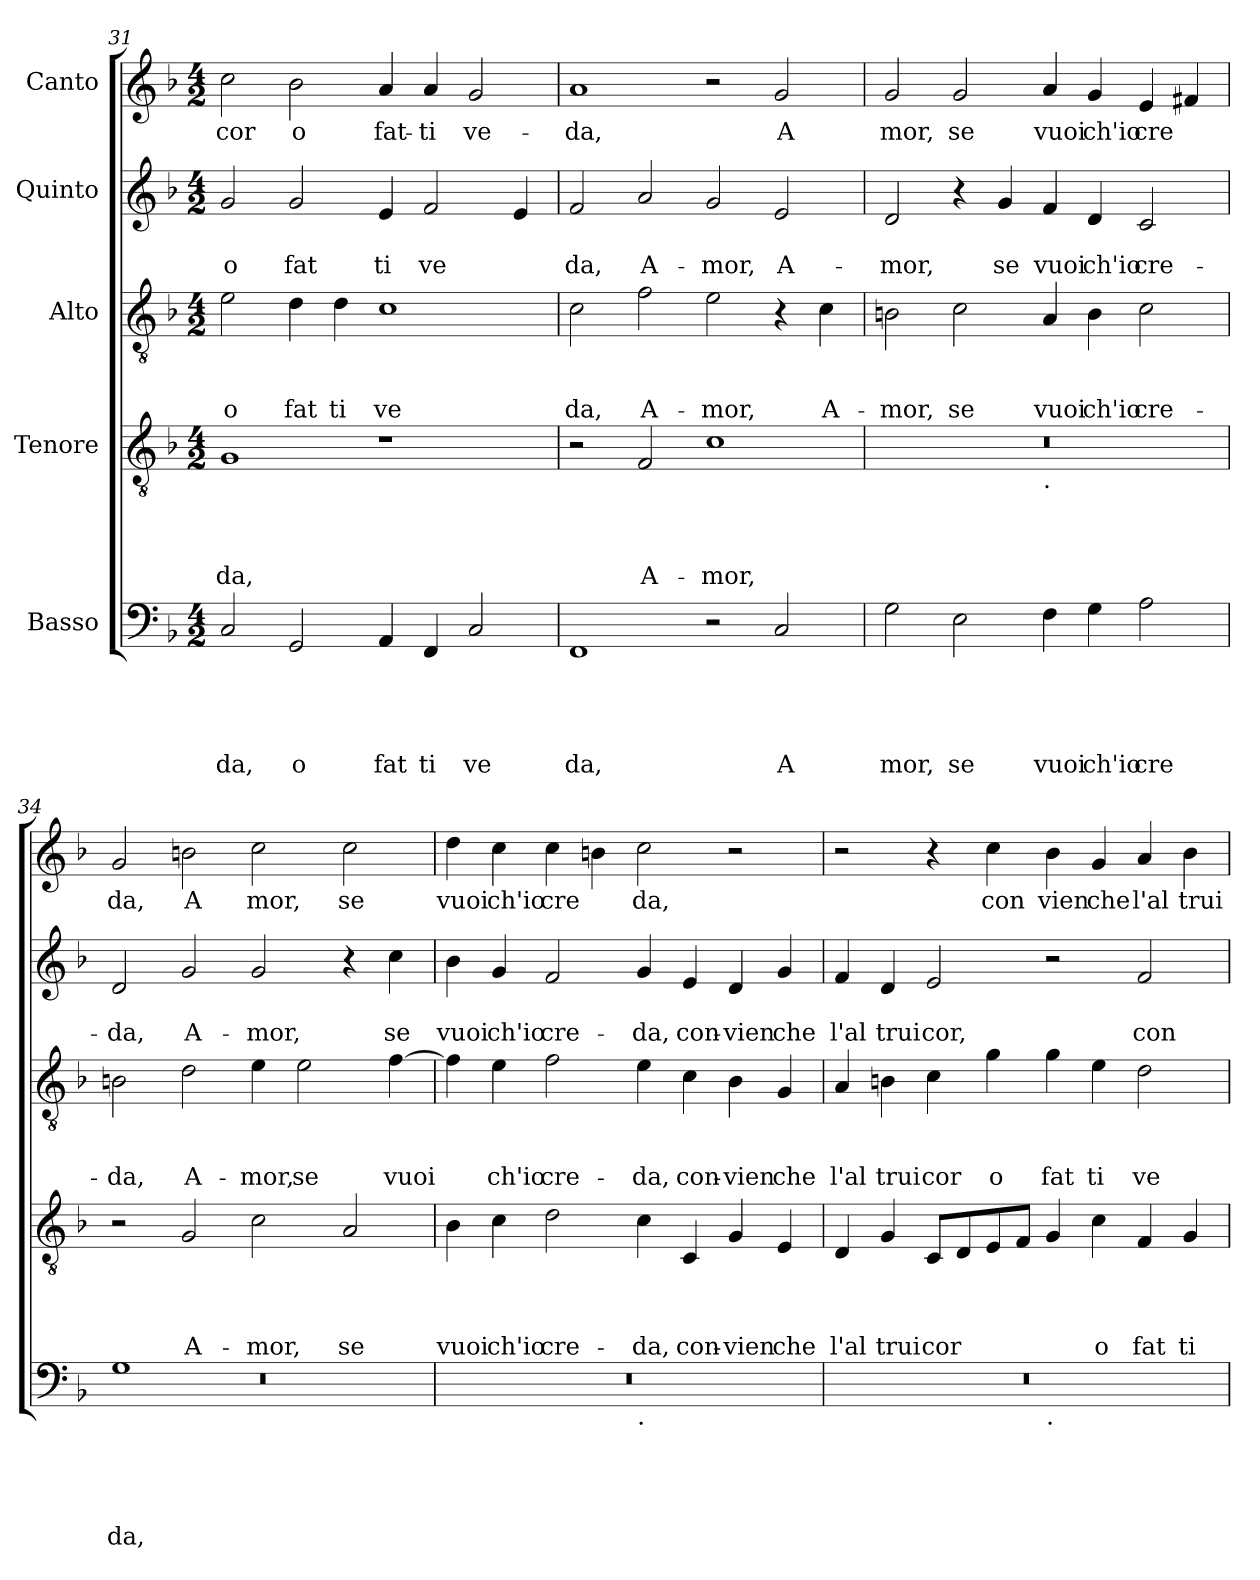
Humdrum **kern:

**kern	**text	**text	**text	**text	**text	**kern	**text	**text	**text	**text	**kern	**text	**text	**text	**kern	**text	**text	**kern	**text
*part5	*part5	*part5	*part5	*part5	*part5	*part4	*part4	*part4	*part4	*part4	*part3	*part3	*part3	*part3	*part2	*part2	*part2	*part1	*part1
*staff5	*staff5	*staff5	*staff5	*staff5	*staff5	*staff4	*staff4	*staff4	*staff4	*staff4	*staff3	*staff3	*staff3	*staff3	*staff2	*staff2	*staff2	*staff1	*staff1
*I"Basso	*	*	*	*	*	*I"Tenore	*	*	*	*	*I"Alto	*	*	*	*I"Quinto	*	*	*I"Canto	*
*clefF4	*	*	*	*	*	*clefGv2	*	*	*	*	*clefGv2	*	*	*	*clefG2	*	*	*clefG2	*
*k[b-]	*	*	*	*	*	*k[b-]	*	*	*	*	*k[b-]	*	*	*	*k[b-]	*	*	*k[b-]	*
*F:	*	*	*	*	*	*F:	*	*	*	*	*F:	*	*	*	*F:	*	*	*F:	*
*M4/2	*	*	*	*	*	*M4/2	*	*	*	*	*M4/2	*	*	*	*M4/2	*	*	*M4/2	*
=31	=31	=31	=31	=31	=31	=31	=31	=31	=31	=31	=31	=31	=31	=31	=31	=31	=31	=31	=31
!	!	!	!	!	!LO:LY:b	!	!	!	!	!LO:LY:b	!	!	!	!LO:LY:b	!	!	!LO:LY:b	!	!LO:LY:b
2C/	.	.	.	.	da,	1G	.	.	.	da,	2e\	.	.	o	2g/	.	o	2cc\	cor
!	!	!	!	!	!LO:LY:b	!	!	!	!	!	!	!	!	!LO:LY:b	!	!	!LO:LY:b	!	!LO:LY:b
2GG/	.	.	.	.	o	.	.	.	.	.	4d\	.	.	fat	2g/	.	fat	2b-\	o
!	!	!	!	!	!	!	!	!	!	!	!	!	!	!LO:LY:b	!	!	!	!	!
.	.	.	.	.	.	.	.	.	.	.	4d\	.	.	ti	.	.	.	.	.
!	!	!	!	!	!LO:LY:b	!	!	!	!	!	!	!	!	!LO:LY:b	!	!	!LO:LY:b	!	!LO:LY:b
4AA/	.	.	.	.	fat	1r	.	.	.	.	1c	.	.	ve	4e/	.	ti	4a/	fat-
!	!	!	!	!	!LO:LY:b	!	!	!	!	!	!	!	!	!	!	!	!LO:LY:b	!	!LO:LY:b
4FF/	.	.	.	.	ti	.	.	.	.	.	.	.	.	.	2f/	.	ve	4a/	-ti
!	!	!	!	!	!LO:LY:b	!	!	!	!	!	!	!	!	!	!	!	!	!	!LO:LY:b
2C/	.	.	.	.	ve	.	.	.	.	.	.	.	.	.	.	.	.	2g/	ve-
.	.	.	.	.	.	.	.	.	.	.	.	.	.	.	4e/	.	.	.	.
!!LO:LB:g=z
=32	=32	=32	=32	=32	=32	=32	=32	=32	=32	=32	=32	=32	=32	=32	=32	=32	=32	=32	=32
!	!	!	!	!	!LO:LY:b	!	!	!	!	!	!	!	!	!LO:LY:b	!	!	!LO:LY:b	!	!LO:LY:b
1FF	.	.	.	.	da,	2r	.	.	.	.	2c\	.	.	da,	2f/	.	da,	1a	-da,
!	!	!	!	!	!	!	!	!	!	!LO:LY:b	!	!	!	!LO:LY:b	!	!	!LO:LY:b	!	!
.	.	.	.	.	.	2F/	.	.	.	A-	2f\	.	.	A-	2a/	.	A-	.	.
!	!	!	!	!	!	!	!	!	!	!LO:LY:b	!	!	!	!LO:LY:b	!	!	!LO:LY:b	!	!
2r	.	.	.	.	.	1c	.	.	.	-mor,	2e\	.	.	-mor,	2g/	.	-mor,	2r	.
!	!	!	!	!	!LO:LY:b	!	!	!	!	!	!	!	!	!	!	!	!LO:LY:b	!	!LO:LY:b
2C/	.	.	.	.	A	.	.	.	.	.	4r	.	.	.	2e/	.	A-	2g/	A
!	!	!	!	!	!	!	!	!	!	!	!	!	!	!LO:LY:b	!	!	!	!	!
.	.	.	.	.	.	.	.	.	.	.	4c\	.	.	A-	.	.	.	.	.
=33	=33	=33	=33	=33	=33	=33	=33	=33	=33	=33	=33	=33	=33	=33	=33	=33	=33	=33	=33
!	!	!	!	!	!LO:LY:b	!	!	!	!	!	!	!	!	!LO:LY:b	!	!	!LO:LY:b	!	!LO:LY:b
*	*	*	*	*	*	*^	*	*	*	*	*	*	*	*	*	*	*	*	*
2G\	.	.	.	.	mor,	0r	1ryy	.	.	.	.	2Bn\	.	.	-mor,	2d/	.	-mor,	2g/	mor,
!	!	!	!	!	!LO:LY:b	!	!	!	!	!	!	!	!	!	!LO:LY:b	!	!	!	!	!LO:LY:b
2E\	.	.	.	.	se	.	.	.	.	.	.	2c\	.	.	se	4r	.	.	2g/	se
!	!	!	!	!	!	!	!	!	!	!	!	!	!	!	!	!	!	!LO:LY:b	!	!
.	.	.	.	.	.	.	.	.	.	.	.	.	.	.	.	4g/	.	se	.	.
!	!	!	!	!	!	!	!LO:TX:b:t=.	!	!	!	!	!	!	!	!	!	!	!	!	!
!	!	!	!	!	!LO:LY:b	!	!	!	!	!	!	!	!	!	!LO:LY:b	!	!	!LO:LY:b	!	!LO:LY:b
4F\	.	.	.	.	vuoi	.	1ryy	.	.	.	.	4A/	.	.	vuoi	4f/	.	vuoi	4a/	vuoi
!	!	!	!	!	!LO:LY:b	!	!	!	!	!	!	!	!	!	!LO:LY:b	!	!	!LO:LY:b	!	!LO:LY:b
4G\	.	.	.	.	ch'io	.	.	.	.	.	.	4B\	.	.	ch'io	4d/	.	ch'io	4g/	ch'io
!	!	!	!	!	!LO:LY:b	!	!	!	!	!	!	!	!	!	!LO:LY:b	!	!	!LO:LY:b	!	!LO:LY:b
2A\	.	.	.	.	cre	.	.	.	.	.	.	2c\	.	.	cre-	2c/	.	cre-	4e/	cre
.	.	.	.	.	.	.	.	.	.	.	.	.	.	.	.	.	.	.	4f#X/	.
=34	=34	=34	=34	=34	=34	=34	=34	=34	=34	=34	=34	=34	=34	=34	=34	=34	=34	=34	=34	=34
*^	*	*	*	*	*	*	*	*	*	*	*	*	*	*	*	*	*	*	*	*
*	*^	*	*	*	*	*	*	*	*	*	*	*	*	*	*	*	*	*	*	*	*
!	!	!LO:N:vis=1	!	!	!	!	!LO:LY:b	!	!	!	!	!	!	!	!	!	!LO:LY:b	!	!	!LO:LY:b	!	!LO:LY:b
*	*	*	*	*	*	*	*	*v	*v	*	*	*	*	*	*	*	*	*	*	*	*	*
0ryy	1G	0r	.	.	.	.	da,	2r	.	.	.	.	2Bn\	.	.	-da,	2d/	.	-da,	2g/	da,
!	!	!	!	!	!	!	!	!	!	!	!	!LO:LY:b	!	!	!	!LO:LY:b	!	!	!LO:LY:b	!	!LO:LY:b
.	.	.	.	.	.	.	.	2G/	.	.	.	A-	2d\	.	.	A-	2g/	.	A-	2bn\	A
!	!	!	!	!	!	!	!	!	!	!	!	!LO:LY:b	!	!	!	!LO:LY:b	!	!	!LO:LY:b	!	!LO:LY:b
.	1ryy	.	.	.	.	.	.	2c\	.	.	.	-mor,	4e\	.	.	-mor,	2g/	.	-mor,	2cc\	mor,
!	!	!	!	!	!	!	!	!	!	!	!	!	!	!	!	!LO:LY:b	!	!	!	!	!
.	.	.	.	.	.	.	.	.	.	.	.	.	2e\	.	.	se	.	.	.	.	.
!	!	!	!	!	!	!	!	!	!	!	!	!LO:LY:b	!	!	!	!	!	!	!	!	!LO:LY:b
.	.	.	.	.	.	.	.	2A/	.	.	.	se	.	.	.	.	4r	.	.	2cc\	se
!	!	!	!	!	!	!	!	!	!	!	!	!	!	!	!	!LO:LY:b	!	!	!LO:LY:b	!	!
.	.	.	.	.	.	.	.	.	.	.	.	.	[>4f\	.	.	vuoi	4cc\	.	se	.	.
*v	*v	*v	*	*	*	*	*	*	*	*	*	*	*	*	*	*	*	*	*	*	*
=35	=35	=35	=35	=35	=35	=35	=35	=35	=35	=35	=35	=35	=35	=35	=35	=35	=35	=35	=35
!	!	!	!	!	!	!	!	!	!	!LO:LY:b	!	!	!	!	!	!	!LO:LY:b	!	!LO:LY:b
*^	*	*	*	*	*	*	*	*	*	*	*	*	*	*	*	*	*	*	*
0r	1ryy	.	.	.	.	.	4B-\	.	.	.	vuoi	4f\]	.	.	.	4b-\	.	vuoi	4dd\	vuoi
!	!	!	!	!	!	!	!	!	!	!	!LO:LY:b	!	!	!	!LO:LY:b	!	!	!LO:LY:b	!	!LO:LY:b
.	.	.	.	.	.	.	4c\	.	.	.	ch'io	4e\	.	.	ch'io	4g/	.	ch'io	4cc\	ch'io
!	!	!	!	!	!	!	!	!	!	!	!LO:LY:b	!	!	!	!LO:LY:b	!	!	!LO:LY:b	!	!LO:LY:b
.	.	.	.	.	.	.	2d\	.	.	.	cre-	2f\	.	.	cre-	2f/	.	cre-	4cc\	cre
.	.	.	.	.	.	.	.	.	.	.	.	.	.	.	.	.	.	.	4bn\	.
!	!LO:TX:b:t=.	!	!	!	!	!	!	!	!	!	!	!	!	!	!	!	!	!	!	!
!	!	!	!	!	!	!	!	!	!	!	!LO:LY:b	!	!	!	!LO:LY:b	!	!	!LO:LY:b	!	!LO:LY:b
.	1ryy	.	.	.	.	.	4c\	.	.	.	-da,	4e\	.	.	-da,	4g/	.	-da,	2cc\	da,
!	!	!	!	!	!	!	!	!	!	!	!LO:LY:b	!	!	!	!LO:LY:b	!	!	!LO:LY:b	!	!
.	.	.	.	.	.	.	4C/	.	.	.	con-	4c\	.	.	con-	4e/	.	con-	.	.
!	!	!	!	!	!	!	!	!	!	!	!LO:LY:b	!	!	!	!LO:LY:b	!	!	!LO:LY:b	!	!
.	.	.	.	.	.	.	4G/	.	.	.	-vien	4B-\	.	.	-vien	4d/	.	-vien	2r	.
!	!	!	!	!	!	!	!	!	!	!	!LO:LY:b	!	!	!	!LO:LY:b	!	!	!LO:LY:b	!	!
.	.	.	.	.	.	.	4E/	.	.	.	che	4G/	.	.	che	4g/	.	che	.	.
!!LO:PB:g=z
=36	=36	=36	=36	=36	=36	=36	=36	=36	=36	=36	=36	=36	=36	=36	=36	=36	=36	=36	=36	=36
!	!	!	!	!	!	!	!	!	!	!	!LO:LY:b	!	!	!	!LO:LY:b	!	!	!LO:LY:b	!	!
0r	1ryy	.	.	.	.	.	4D/	.	.	.	l'al	4A/	.	.	l'al	4f/	.	l'al	2r	.
!	!	!	!	!	!	!	!	!	!	!	!LO:LY:b	!	!	!	!LO:LY:b	!	!	!LO:LY:b	!	!
.	.	.	.	.	.	.	4G/	.	.	.	trui	4Bn\	.	.	trui	4d/	.	trui	.	.
!	!	!	!	!	!	!	!	!	!	!	!LO:LY:b	!	!	!	!LO:LY:b	!	!	!LO:LY:b	!	!
.	.	.	.	.	.	.	8C/L	.	.	.	cor	4c\	.	.	cor	2e/	.	cor,	4r	.
.	.	.	.	.	.	.	8D/	.	.	.	.	.	.	.	.	.	.	.	.	.
!	!	!	!	!	!	!	!	!	!	!	!	!	!	!	!LO:LY:b	!	!	!	!	!LO:LY:b
.	.	.	.	.	.	.	8E/	.	.	.	.	4g\	.	.	o	.	.	.	4cc\	con
.	.	.	.	.	.	.	8F/J	.	.	.	.	.	.	.	.	.	.	.	.	.
!	!LO:TX:b:t=.	!	!	!	!	!	!	!	!	!	!	!	!	!	!	!	!	!	!	!
!	!	!	!	!	!	!	!	!	!	!	!	!	!	!	!LO:LY:b	!	!	!	!	!LO:LY:b
.	1ryy	.	.	.	.	.	4G/	.	.	.	.	4g\	.	.	fat	2r	.	.	4b-\	vien
!	!	!	!	!	!	!	!	!	!	!	!LO:LY:b	!	!	!	!LO:LY:b	!	!	!	!	!LO:LY:b
.	.	.	.	.	.	.	4c\	.	.	.	o	4e\	.	.	ti	.	.	.	4g/	che
!	!	!	!	!	!	!	!	!	!	!	!LO:LY:b	!	!	!	!LO:LY:b	!	!	!LO:LY:b	!	!LO:LY:b
.	.	.	.	.	.	.	4F/	.	.	.	fat	2d\	.	.	ve	2f/	.	con	4a/	l'al
!	!	!	!	!	!	!	!	!	!	!	!LO:LY:b	!	!	!	!	!	!	!	!	!LO:LY:b
.	.	.	.	.	.	.	4G/	.	.	.	ti	.	.	.	.	.	.	.	4b-\	trui
*v	*v	*	*	*	*	*	*	*	*	*	*	*	*	*	*	*	*	*	*	*
=	=	=	=	=	=	=	=	=	=	=	=	=	=	=	=	=	=	=	=
*-	*-	*-	*-	*-	*-	*-	*-	*-	*-	*-	*-	*-	*-	*-	*-	*-	*-	*-	*-
